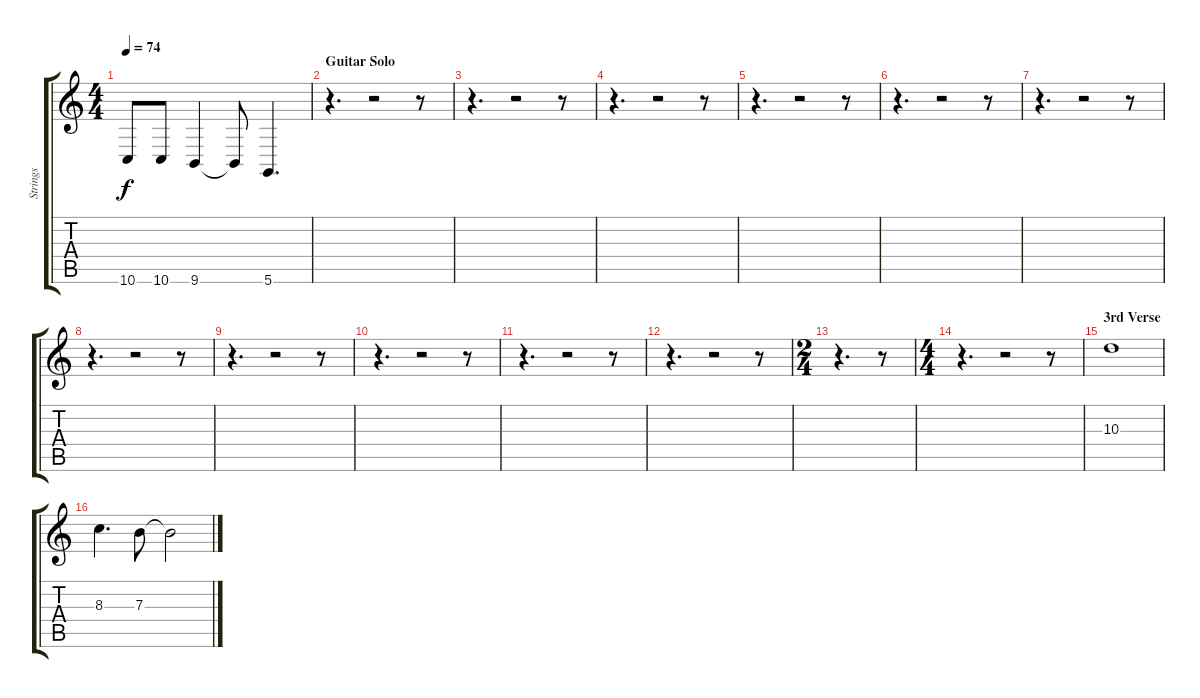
\track ("Strings" "Strings") {instrument stringensemble1}
\staff {score tabs}
\tuning (F4 C4 E4 B3 G3 D2) {hide}
\ts (4 4)
\tempo 74
\clef g2
\ks c
10.6.8{dy f} 10.6.8 9.6.4 9.6{t}.8 5.6.4{d} |
\section ("" "Guitar Solo")
r.4{d} r.2 r.8 |
r.4{d} r.2 r.8 |
r.4{d} r.2 r.8 |
r.4{d} r.2 r.8 |
r.4{d} r.2 r.8 |
r.4{d} r.2 r.8 |
r.4{d} r.2 r.8 |
r.4{d} r.2 r.8 |
r.4{d} r.2 r.8 |
r.4{d} r.2 r.8 |
r.4{d} r.2 r.8 |
\ts (2 4)
r.4{d} r.8 |
\ts (4 4)
r.4{d} r.2 r.8 |
\section ("" "3rd Verse")
10.3.1 |
8.3.4{d} 7.3.8 7.3{t}.2
